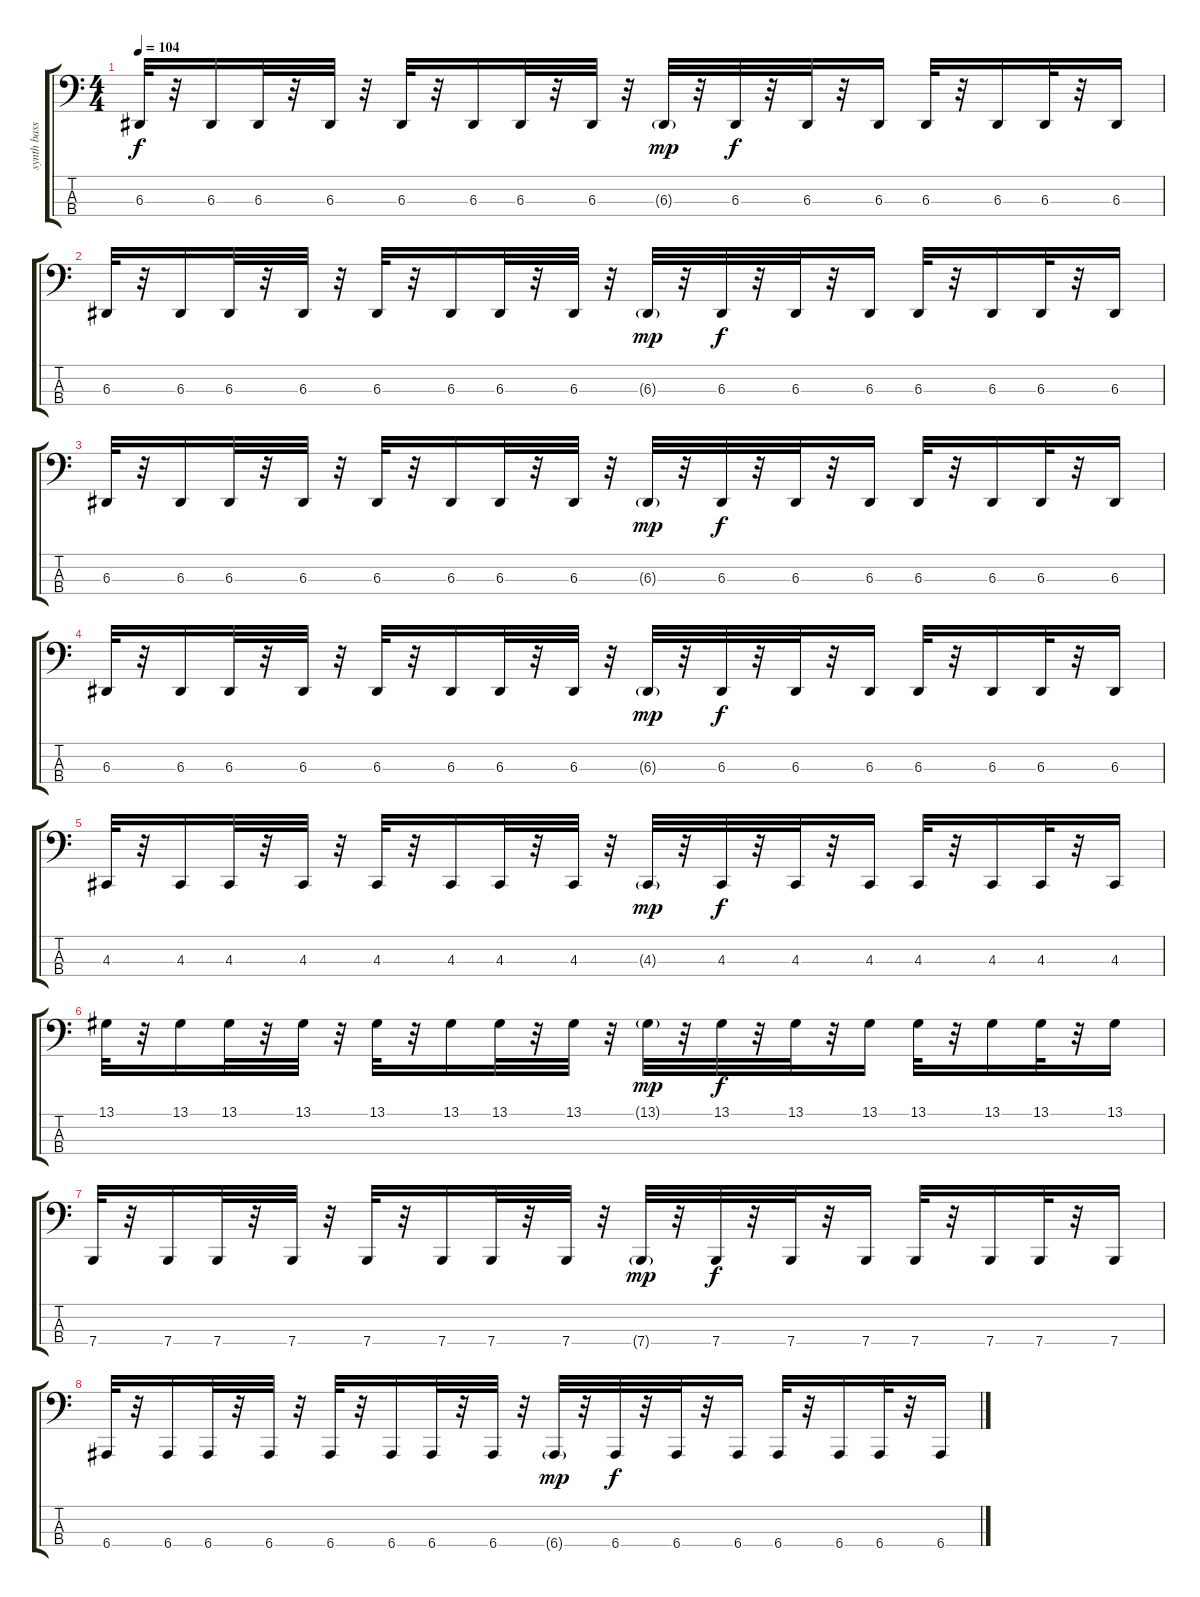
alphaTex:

\track ("synth bass" "synth bass") {instrument lead8bassandlead}
\staff {score tabs}
\tuning (G2 D2 A1 E1) {hide}
\ts (4 4)
\tempo 104
\clef f4
\ks c
6.3.32{dy f} r.32 6.3.16 6.3.32 r.32 6.3.32 r.32 6.3.32 r.32 6.3.16 6.3.32 r.32 6.3.32 r.32 6.3{g}.32{dy mp} r.32 6.3.32{dy f} r.32 6.3.32 r.32 6.3.16 6.3.32 r.32 6.3.16 6.3.32 r.32 6.3.16 |
6.3.32 r.32 6.3.16 6.3.32 r.32 6.3.32 r.32 6.3.32 r.32 6.3.16 6.3.32 r.32 6.3.32 r.32 6.3{g}.32{dy mp} r.32 6.3.32{dy f} r.32 6.3.32 r.32 6.3.16 6.3.32 r.32 6.3.16 6.3.32 r.32 6.3.16 |
6.3.32 r.32 6.3.16 6.3.32 r.32 6.3.32 r.32 6.3.32 r.32 6.3.16 6.3.32 r.32 6.3.32 r.32 6.3{g}.32{dy mp} r.32 6.3.32{dy f} r.32 6.3.32 r.32 6.3.16 6.3.32 r.32 6.3.16 6.3.32 r.32 6.3.16 |
6.3.32 r.32 6.3.16 6.3.32 r.32 6.3.32 r.32 6.3.32 r.32 6.3.16 6.3.32 r.32 6.3.32 r.32 6.3{g}.32{dy mp} r.32 6.3.32{dy f} r.32 6.3.32 r.32 6.3.16 6.3.32 r.32 6.3.16 6.3.32 r.32 6.3.16 |
4.3.32 r.32 4.3.16 4.3.32 r.32 4.3.32 r.32 4.3.32 r.32 4.3.16 4.3.32 r.32 4.3.32 r.32 4.3{g}.32{dy mp} r.32 4.3.32{dy f} r.32 4.3.32 r.32 4.3.16 4.3.32 r.32 4.3.16 4.3.32 r.32 4.3.16 |
13.1.32 r.32 13.1.16 13.1.32 r.32 13.1.32 r.32 13.1.32 r.32 13.1.16 13.1.32 r.32 13.1.32 r.32 13.1{g}.32{dy mp} r.32 13.1.32{dy f} r.32 13.1.32 r.32 13.1.16 13.1.32 r.32 13.1.16 13.1.32 r.32 13.1.16 |
7.4.32 r.32 7.4.16 7.4.32 r.32 7.4.32 r.32 7.4.32 r.32 7.4.16 7.4.32 r.32 7.4.32 r.32 7.4{g}.32{dy mp} r.32 7.4.32{dy f} r.32 7.4.32 r.32 7.4.16 7.4.32 r.32 7.4.16 7.4.32 r.32 7.4.16 |
6.4.32 r.32 6.4.16 6.4.32 r.32 6.4.32 r.32 6.4.32 r.32 6.4.16 6.4.32 r.32 6.4.32 r.32 6.4{g}.32{dy mp} r.32 6.4.32{dy f} r.32 6.4.32 r.32 6.4.16 6.4.32 r.32 6.4.16 6.4.32 r.32 6.4.16
